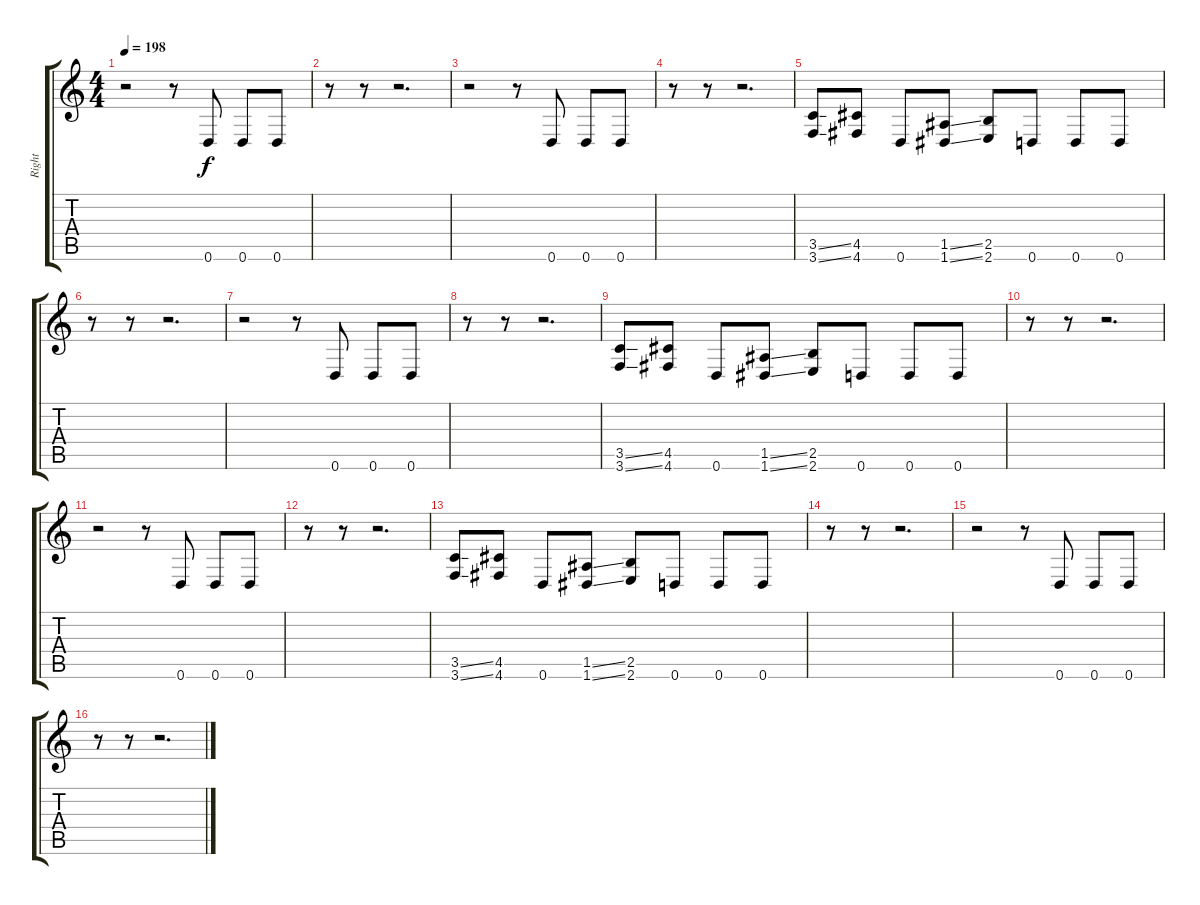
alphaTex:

\track ("Right" "Right") {instrument distortionguitar}
\staff {score tabs}
\tuning (E4 B3 G3 D3 A2 D2) {hide}
\ts (4 4)
\tempo 198
\clef g2
\ks c
r.2{dy f instrument distortionguitar} r.8 0.6.8 0.6.8 0.6.8 |
r.8 r.8 r.2{d} |
r.2 r.8 0.6.8 0.6.8 0.6.8 |
r.8 r.8 r.2{d} |
(3.5{ss} 3.6{ss}).8 (4.5 4.6).8 0.6.8 (1.5{ss} 1.6{ss}).8 (2.5 2.6).8 0.6.8 0.6.8 0.6.8 |
r.8 r.8 r.2{d} |
r.2 r.8 0.6.8 0.6.8 0.6.8 |
r.8 r.8 r.2{d} |
(3.5{ss} 3.6{ss}).8 (4.5 4.6).8 0.6.8 (1.5{ss} 1.6{ss}).8 (2.5 2.6).8 0.6.8 0.6.8 0.6.8 |
r.8 r.8 r.2{d} |
r.2 r.8 0.6.8 0.6.8 0.6.8 |
r.8 r.8 r.2{d} |
(3.5{ss} 3.6{ss}).8 (4.5 4.6).8 0.6.8 (1.5{ss} 1.6{ss}).8 (2.5 2.6).8 0.6.8 0.6.8 0.6.8 |
r.8 r.8 r.2{d} |
r.2 r.8 0.6.8 0.6.8 0.6.8 |
r.8 r.8 r.2{d}
